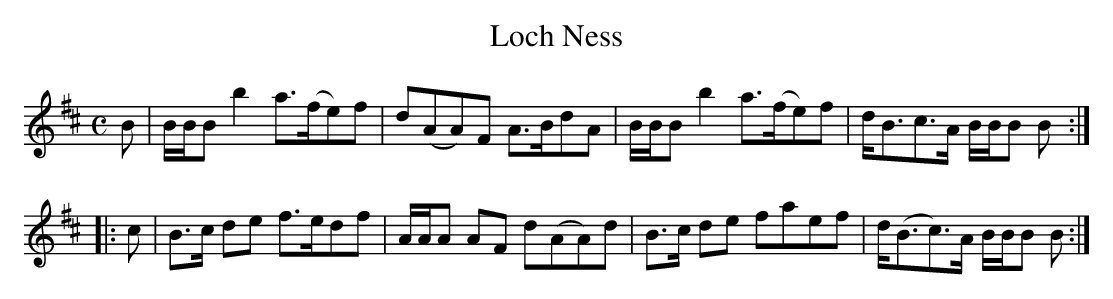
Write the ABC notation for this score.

X:1
T:Loch Ness
M:C
K:Bm
B|\
B/B/B b2 a3/2(f/2e)f| d(AA)F A>BdA|\
B/B/B b2 a3/(f/e)f| d<Bc>A B/B/B B::
c|\
B>c de f>edf| A/A/A AF d(AA)d|\
B>c de faef| d/(B3/c3/)A/ B/B/B B:|
